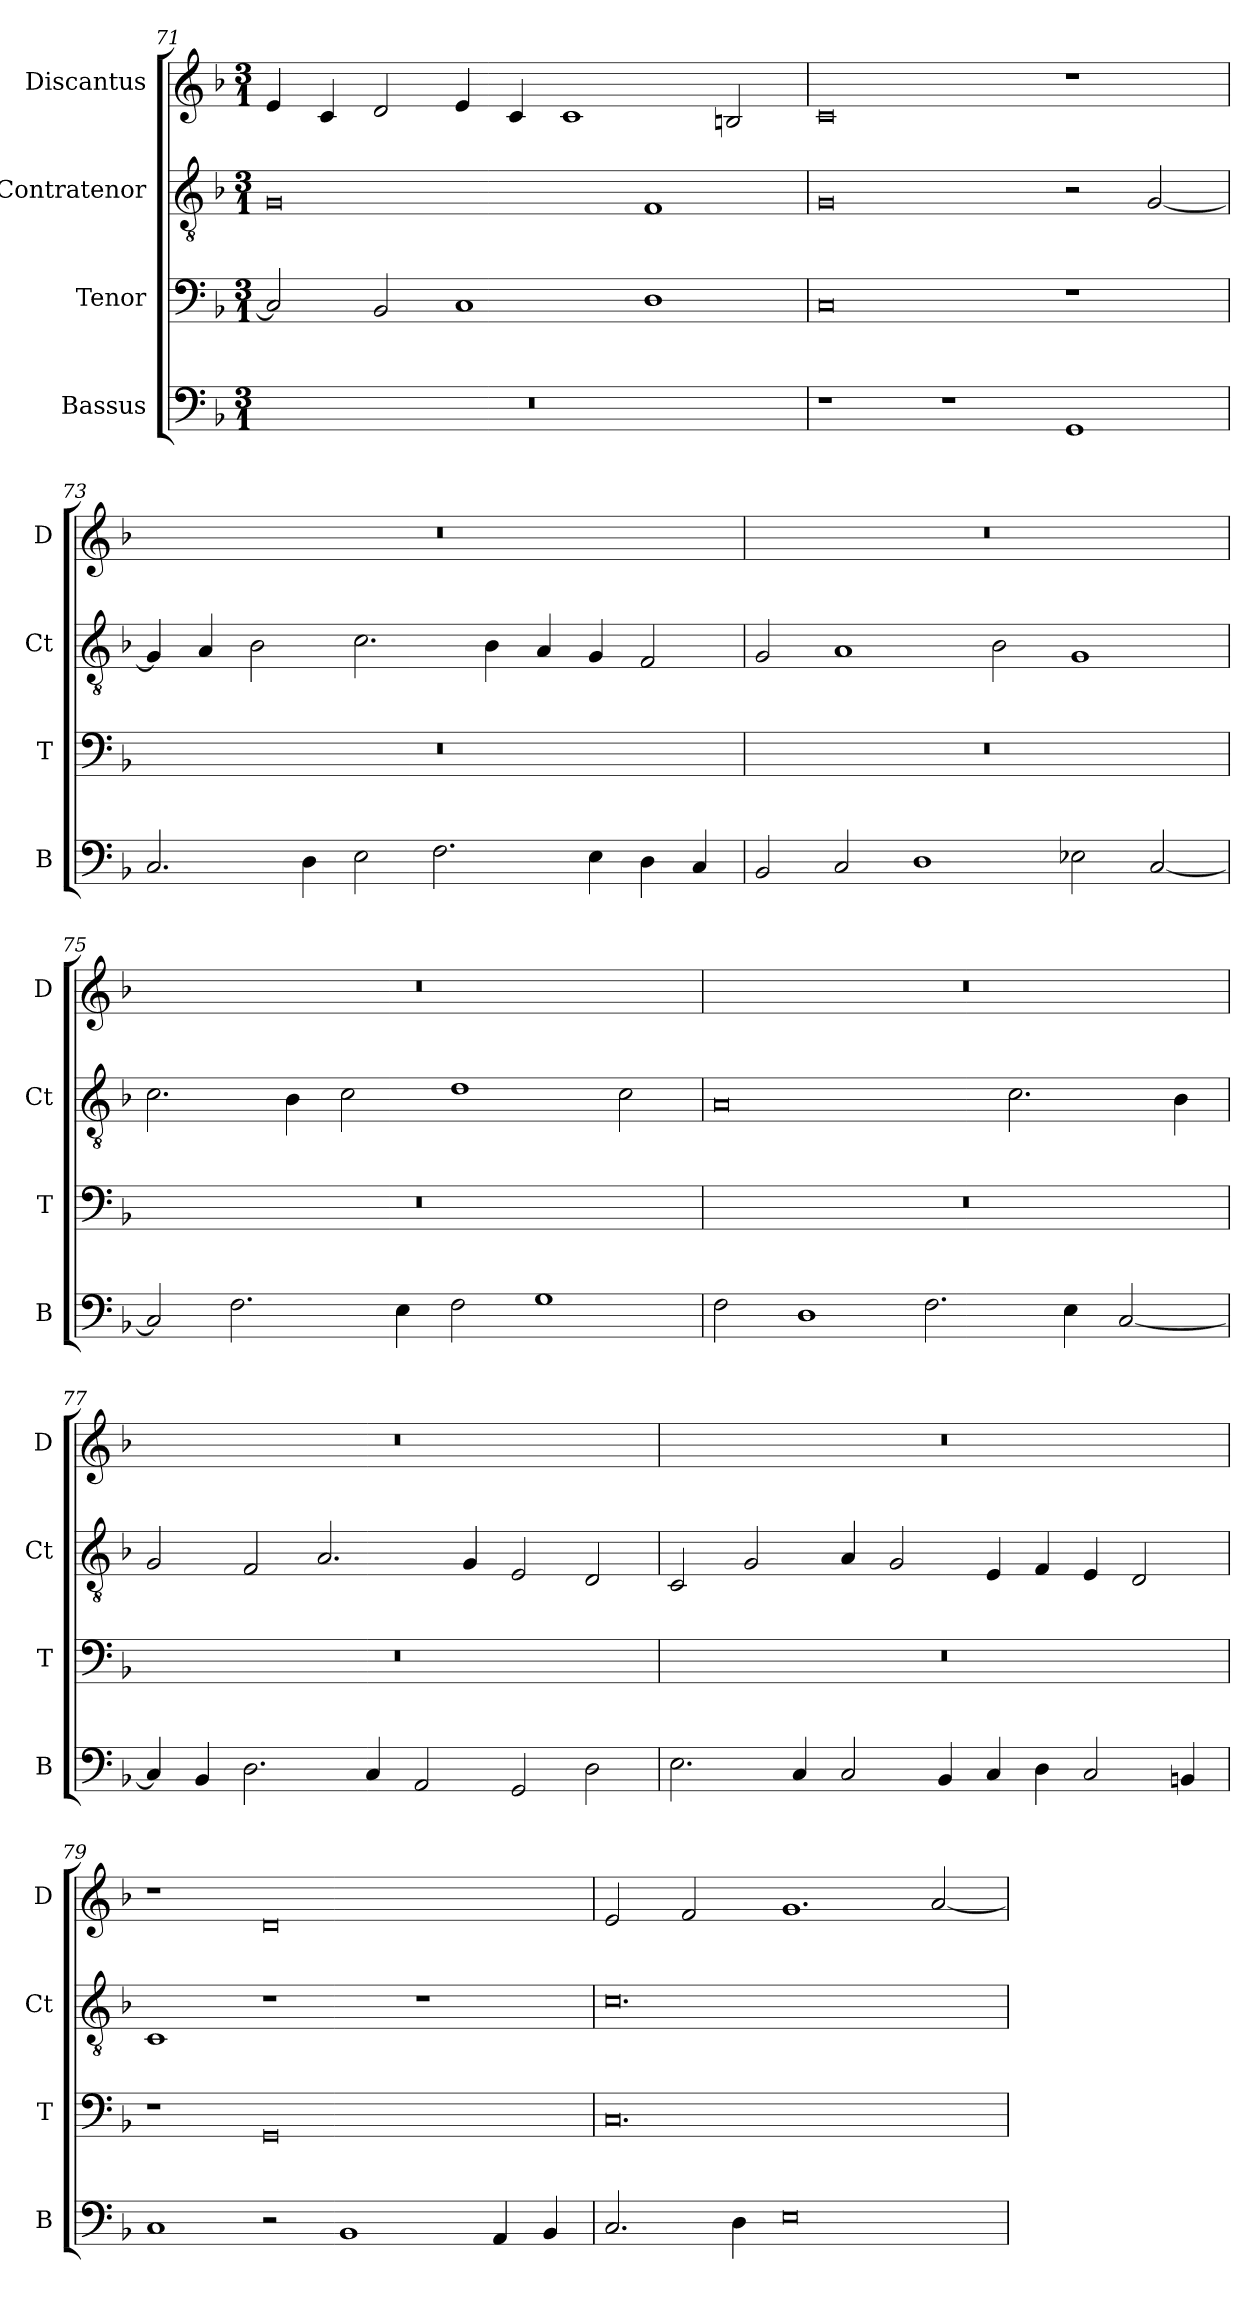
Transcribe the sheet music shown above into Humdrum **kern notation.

**kern	**kern	**kern	**kern
*part4	*part3	*part2	*part1
*staff4	*staff3	*staff2	*staff1
*I"Bassus	*I"Tenor	*I"Contratenor	*I"Discantus
*I'B	*I'T	*I'Ct	*I'D
*clefF4	*clefF4	*clefGv2	*clefG2
*k[b-]	*k[b-]	*k[b-]	*k[b-]
*M3/1	*M3/1	*M3/1	*M3/1
=71	=71	=71	=71
0.r	2C/]	0G	4e/
.	.	.	4c/
.	2BB-/	.	2d/
.	1C	.	4e/
.	.	.	4c/
.	.	.	1c
.	1D	1F	.
.	.	.	2Bn/
=72	=72	=72	=72
1r	0C	0G	0c
1r	.	.	.
1GG	1r	2r	1r
.	.	[2G/	.
=73	=73	=73	=73
2.C/	0.r	4G/]	0.r
.	.	4A/	.
.	.	2B-\	.
4D\	.	.	.
2E\	.	2.c\	.
2.F\	.	.	.
.	.	4B-\	.
.	.	4A/	.
4E\	.	4G/	.
4D\	.	2F/	.
4C/	.	.	.
=74	=74	=74	=74
2BB-/	0.r	2G/	0.r
2C/	.	1A	.
1D	.	.	.
.	.	2B-\	.
2E-X\	.	1G	.
[2C/	.	.	.
=75	=75	=75	=75
2C/]	0.r	2.c\	0.r
2.F\	.	.	.
.	.	4B-\	.
.	.	2c\	.
4E\	.	.	.
2F\	.	1d	.
1G	.	.	.
.	.	2c\	.
=76	=76	=76	=76
2F\	0.r	0A	0.r
1D	.	.	.
2.F\	.	.	.
.	.	2.c\	.
4E\	.	.	.
[2C/	.	.	.
.	.	4B-\	.
=77	=77	=77	=77
4C/]	0.r	2G/	0.r
4BB-/	.	.	.
2.D\	.	2F/	.
.	.	2.A/	.
4C/	.	.	.
2AA/	.	.	.
.	.	4G/	.
2GG/	.	2E/	.
2D\	.	2D/	.
=78	=78	=78	=78
2.E\	0.r	2C/	0.r
.	.	2G/	.
4C/	.	.	.
2C/	.	4A/	.
.	.	2G/	.
4BB-/	.	.	.
4C/	.	4E/	.
4D\	.	4F/	.
2C/	.	4E/	.
.	.	2D/	.
4BBn/	.	.	.
=79	=79	=79	=79
1C	1r	1C	1r
2r	0GG	1r	0d
1BB-	.	.	.
.	.	1r	.
4AA/	.	.	.
4BB-/	.	.	.
=80	=80	=80	=80
2.C/	0.C	0.c	2e/
.	.	.	2f/
4D\	.	.	.
0E	.	.	1.g
.	.	.	[2a/
=	=	=	=
*-	*-	*-	*-
